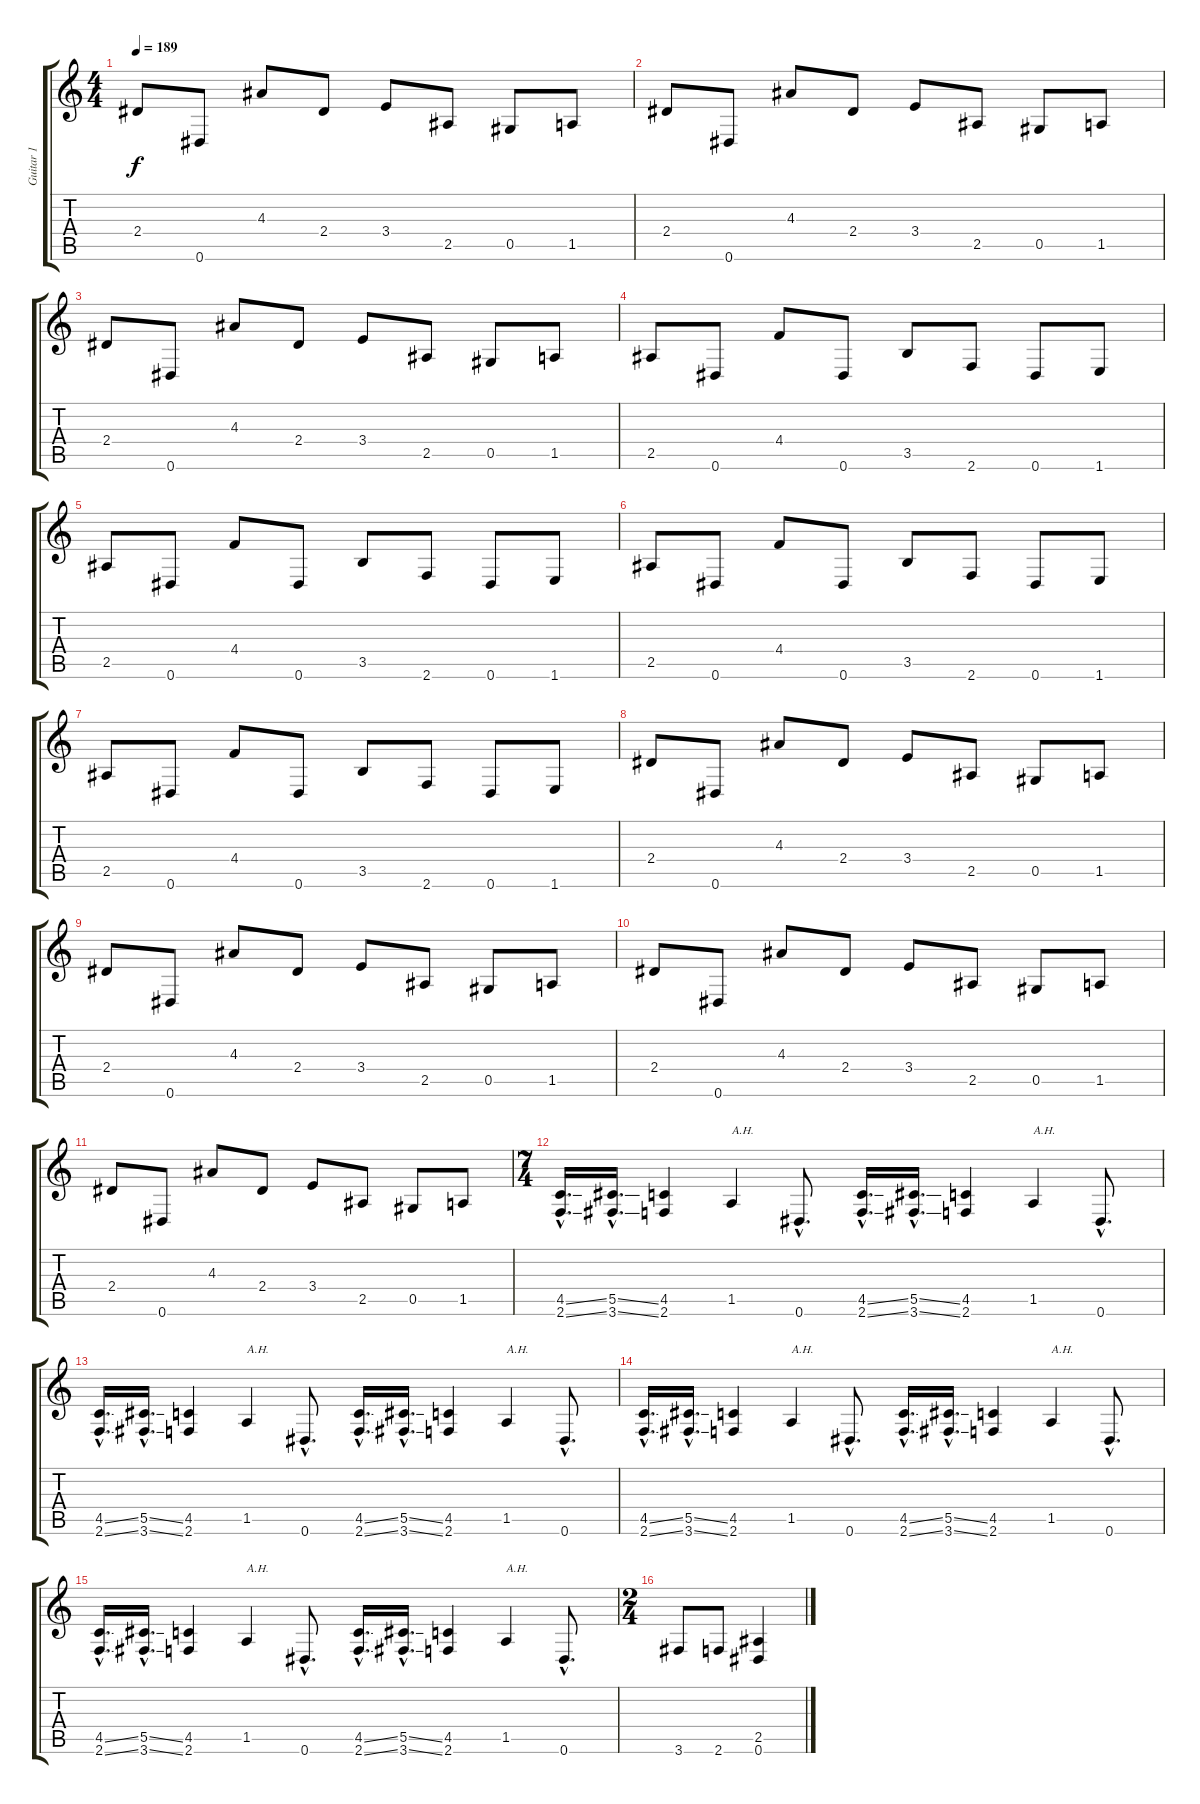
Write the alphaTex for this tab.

\track ("Guitar 1" "Guitar 1") {instrument distortionguitar}
\staff {score tabs}
\tuning (Eb4 Bb3 Gb3 Db3 Ab2 Eb2) {hide}
\ts (4 4)
\tempo 189
\clef g2
\ks c
2.4.8{dy f} 0.6.8 4.3.8 2.4.8 3.4.8 2.5.8 0.5.8 1.5.8 |
2.4.8 0.6.8 4.3.8 2.4.8 3.4.8 2.5.8 0.5.8 1.5.8 |
2.4.8 0.6.8 4.3.8 2.4.8 3.4.8 2.5.8 0.5.8 1.5.8 |
2.5.8 0.6.8 4.4.8 0.6.8 3.5.8 2.6.8 0.6.8 1.6.8 |
2.5.8 0.6.8 4.4.8 0.6.8 3.5.8 2.6.8 0.6.8 1.6.8 |
2.5.8 0.6.8 4.4.8 0.6.8 3.5.8 2.6.8 0.6.8 1.6.8 |
2.5.8 0.6.8 4.4.8 0.6.8 3.5.8 2.6.8 0.6.8 1.6.8 |
2.4.8 0.6.8 4.3.8 2.4.8 3.4.8 2.5.8 0.5.8 1.5.8 |
2.4.8 0.6.8 4.3.8 2.4.8 3.4.8 2.5.8 0.5.8 1.5.8 |
2.4.8 0.6.8 4.3.8 2.4.8 3.4.8 2.5.8 0.5.8 1.5.8 |
2.4.8 0.6.8 4.3.8 2.4.8 3.4.8 2.5.8 0.5.8 1.5.8 |
\ts (7 4)
(4.5{ss hac} 2.6{ss hac}).16{d} (5.5{ss hac} 3.6{ss hac}).16{d} (4.5 2.6).4 1.5.4{txt "A.H." instrument guitarharmonics} 0.6{hac}.8{d instrument distortionguitar} (4.5{ss hac} 2.6{ss hac}).16{d} (5.5{ss hac} 3.6{ss hac}).16{d} (4.5 2.6).4 1.5.4{txt "A.H." instrument guitarharmonics} 0.6{hac}.8{d instrument distortionguitar} |
(4.5{ss hac} 2.6{ss hac}).16{d} (5.5{ss hac} 3.6{ss hac}).16{d} (4.5 2.6).4 1.5.4{txt "A.H." instrument guitarharmonics} 0.6{hac}.8{d instrument distortionguitar} (4.5{ss hac} 2.6{ss hac}).16{d} (5.5{ss hac} 3.6{ss hac}).16{d} (4.5 2.6).4 1.5.4{txt "A.H." instrument guitarharmonics} 0.6{hac}.8{d instrument distortionguitar} |
(4.5{ss hac} 2.6{ss hac}).16{d} (5.5{ss hac} 3.6{ss hac}).16{d} (4.5 2.6).4 1.5.4{txt "A.H." instrument guitarharmonics} 0.6{hac}.8{d instrument distortionguitar} (4.5{ss hac} 2.6{ss hac}).16{d} (5.5{ss hac} 3.6{ss hac}).16{d} (4.5 2.6).4 1.5.4{txt "A.H." instrument guitarharmonics} 0.6{hac}.8{d instrument distortionguitar} |
(4.5{ss hac} 2.6{ss hac}).16{d} (5.5{ss hac} 3.6{ss hac}).16{d} (4.5 2.6).4 1.5.4{txt "A.H." instrument guitarharmonics} 0.6{hac}.8{d instrument distortionguitar} (4.5{ss hac} 2.6{ss hac}).16{d} (5.5{ss hac} 3.6{ss hac}).16{d} (4.5 2.6).4 1.5.4{txt "A.H." instrument guitarharmonics} 0.6{hac}.8{d instrument distortionguitar} |
\ts (2 4)
3.6.8 2.6.8 (2.5 0.6).4
